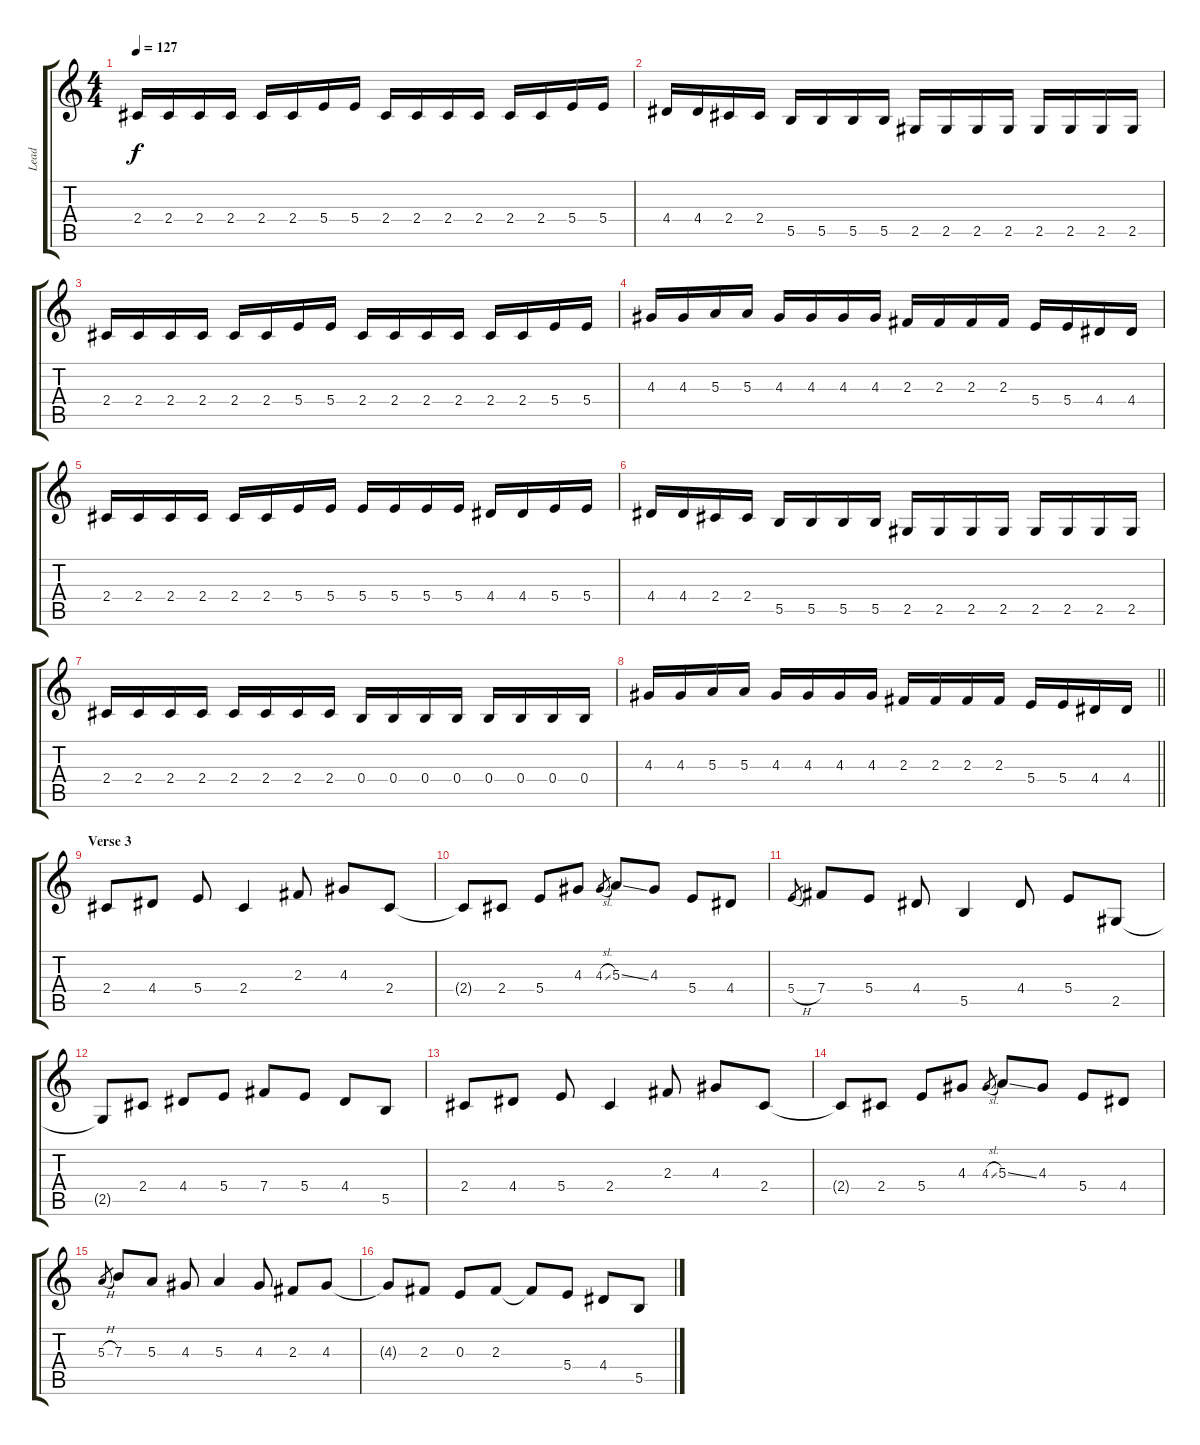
\track ("Lead" "Lead") {instrument distortionguitar}
\staff {score tabs}
\tuning (Db4 Ab3 E3 B2 Gb2 Db2) {hide}
\ts (4 4)
\tempo 127
\clef g2
\ks c
2.4.16{dy f} 2.4.16 2.4.16 2.4.16 2.4.16 2.4.16 5.4.16 5.4.16 2.4.16 2.4.16 2.4.16 2.4.16 2.4.16 2.4.16 5.4.16 5.4.16 |
4.4.16 4.4.16 2.4.16 2.4.16 5.5.16 5.5.16 5.5.16 5.5.16 2.5.16 2.5.16 2.5.16 2.5.16 2.5.16 2.5.16 2.5.16 2.5.16 |
2.4.16 2.4.16 2.4.16 2.4.16 2.4.16 2.4.16 5.4.16 5.4.16 2.4.16 2.4.16 2.4.16 2.4.16 2.4.16 2.4.16 5.4.16 5.4.16 |
4.3.16 4.3.16 5.3.16 5.3.16 4.3.16 4.3.16 4.3.16 4.3.16 2.3.16 2.3.16 2.3.16 2.3.16 5.4.16 5.4.16 4.4.16 4.4.16 |
2.4.16 2.4.16 2.4.16 2.4.16 2.4.16 2.4.16 5.4.16 5.4.16 5.4.16 5.4.16 5.4.16 5.4.16 4.4.16 4.4.16 5.4.16 5.4.16 |
4.4.16 4.4.16 2.4.16 2.4.16 5.5.16 5.5.16 5.5.16 5.5.16 2.5.16 2.5.16 2.5.16 2.5.16 2.5.16 2.5.16 2.5.16 2.5.16 |
2.4.16 2.4.16 2.4.16 2.4.16 2.4.16 2.4.16 2.4.16 2.4.16 0.4.16 0.4.16 0.4.16 0.4.16 0.4.16 0.4.16 0.4.16 0.4.16 |
\barLineRight lightlight
4.3.16 4.3.16 5.3.16 5.3.16 4.3.16 4.3.16 4.3.16 4.3.16 2.3.16 2.3.16 2.3.16 2.3.16 5.4.16 5.4.16 4.4.16 4.4.16 |
\section ("" "Verse 3")
2.4.8 4.4.8 5.4.8 2.4.4 2.3.8 4.3.8 2.4.8 |
2.4{t}.8 2.4.8 5.4.8 4.3.8 4.3{sl}.8{gr} 5.3{ss}.8 4.3.8 5.4.8 4.4.8 |
5.4{h}.8{gr} 7.4.8 5.4.8 4.4.8 5.5.4 4.4.8 5.4.8 2.5.8 |
2.5{t}.8 2.4.8 4.4.8 5.4.8 7.4.8 5.4.8 4.4.8 5.5.8 |
2.4.8 4.4.8 5.4.8 2.4.4 2.3.8 4.3.8 2.4.8 |
2.4{t}.8 2.4.8 5.4.8 4.3.8 4.3{sl}.8{gr} 5.3{ss}.8 4.3.8 5.4.8 4.4.8 |
5.3{h}.8{gr} 7.3.8 5.3.8 4.3.8 5.3.4 4.3.8 2.3.8 4.3.8 |
4.3{t}.8 2.3.8 0.3.8 2.3.8 2.3{t}.8 5.4.8 4.4.8 5.5.8
